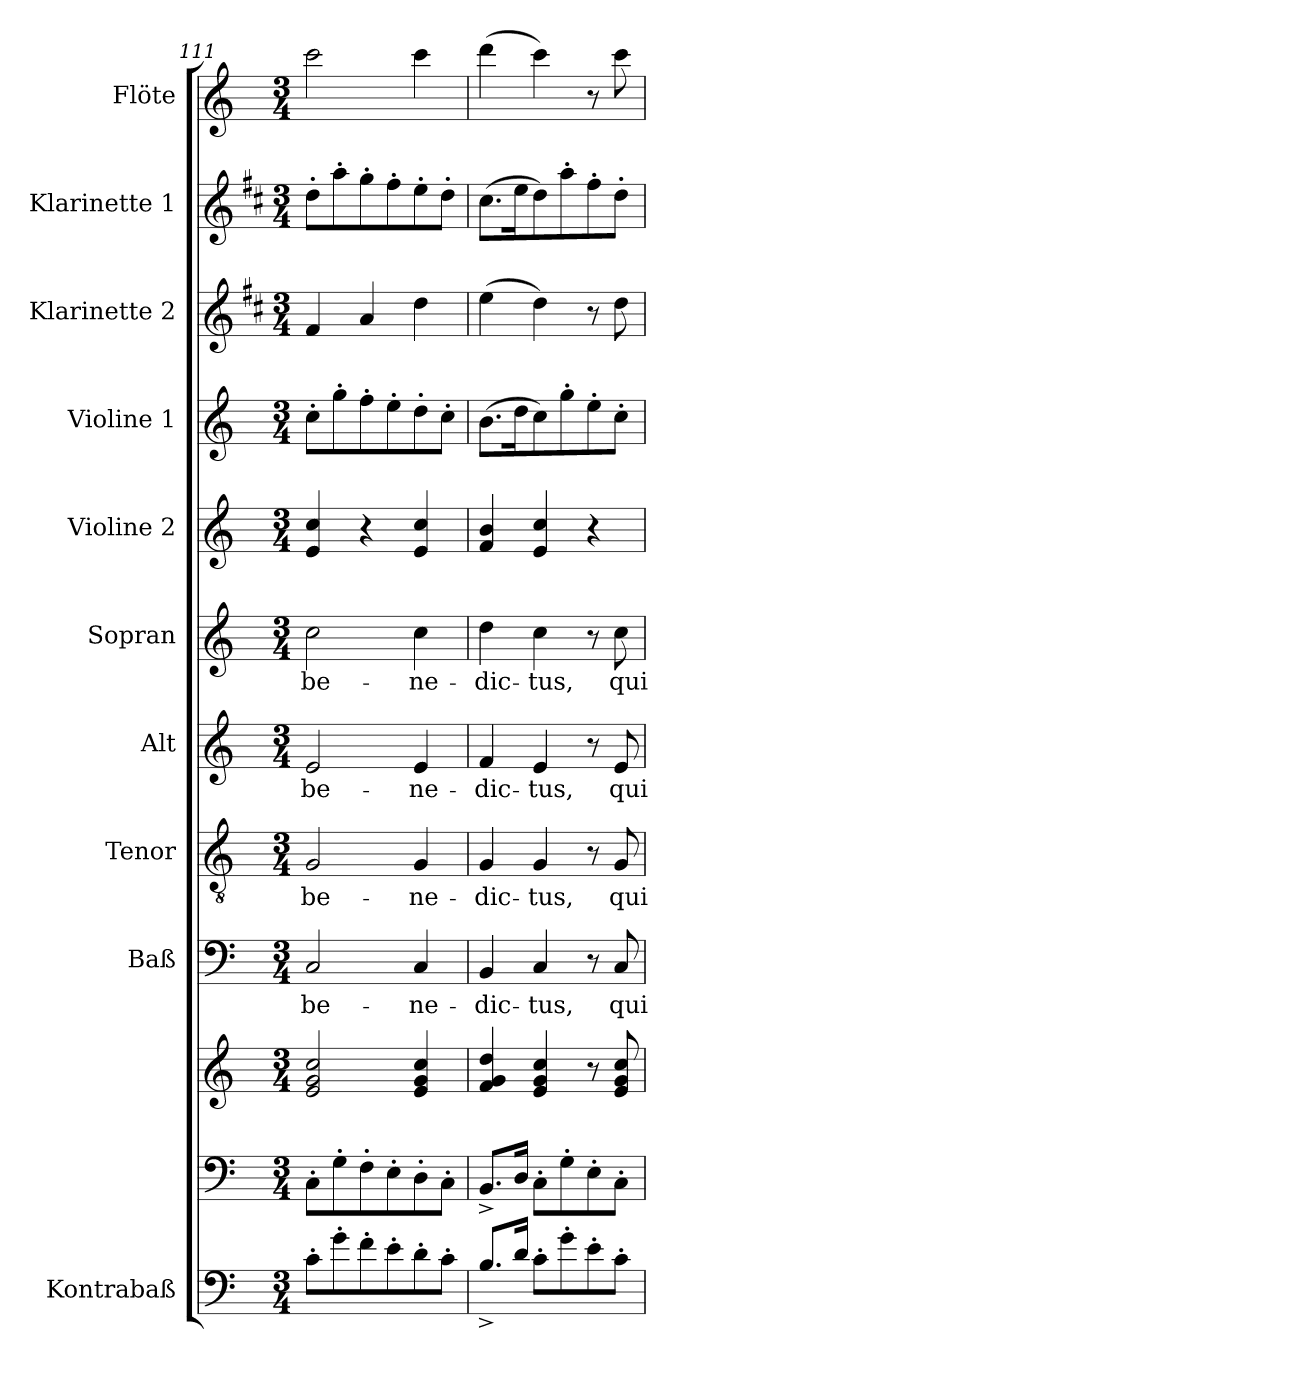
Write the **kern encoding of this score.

**kern	**kern	**kern	**kern	**text	**kern	**text	**kern	**text	**kern	**text	**kern	**kern	**kern	**kern	**kern
*part11	*part10	*part10	*part9	*part9	*part8	*part8	*part7	*part7	*part6	*part6	*part5	*part4	*part3	*part2	*part1
*staff12	*staff11	*staff10	*staff9	*staff9	*staff8	*staff8	*staff7	*staff7	*staff6	*staff6	*staff5	*staff4	*staff3	*staff2	*staff1
*I"Kontrabaß	*	*	*I"Baß	*	*I"Tenor	*	*I"Alt	*	*I"Sopran	*	*I"Violine 2	*I"Violine 1	*I"Klarinette 2	*I"Klarinette 1	*I"Flöte
*	*	*	*	*	*	*	*	*	*	*	*I'Vln	*I'Vln	*	*	*I'Fl
*clefF4	*clefF4	*clefG2	*clefF4	*	*clefGv2	*	*clefG2	*	*clefG2	*	*clefG2	*clefG2	*clefG2	*clefG2	*clefG2
*ITrd7c12	*	*	*	*	*	*	*	*	*	*	*	*	*ITrd1c2	*ITrd1c2	*
*k[]	*k[]	*k[]	*k[]	*	*k[]	*	*k[]	*	*k[]	*	*k[]	*k[]	*k[]	*k[]	*k[]
*C:	*C:	*C:	*C:	*	*C:	*	*C:	*	*C:	*	*C:	*C:	*C:	*C:	*C:
*M3/4	*M3/4	*M3/4	*M3/4	*	*M3/4	*	*M3/4	*	*M3/4	*	*M3/4	*M3/4	*M3/4	*M3/4	*M3/4
=111	=111	=111	=111	=111	=111	=111	=111	=111	=111	=111	=111	=111	=111	=111	=111
!	!	!	!	!LO:LY:b	!	!LO:LY:b	!	!LO:LY:b	!	!LO:LY:b	!	!	!	!	!
8C'>\L	8C'>\L	2e/ 2g/ 2cc/	2C/	be-	2G/	be-	2e/	be-	2cc\	be-	4e/ 4cc/	8cc'>\L	4e/	8cc'>\L	2ccc\
8G'>\	8G'>\	.	.	.	.	.	.	.	.	.	.	8gg'>\	.	8gg'>\	.
8F'>\	8F'>\	.	.	.	.	.	.	.	.	.	4r	8ff'>\	4g/	8ff'>\	.
8E'>\	8E'>\	.	.	.	.	.	.	.	.	.	.	8ee'>\	.	8ee'>\	.
!	!	!	!	!LO:LY:b	!	!LO:LY:b	!	!LO:LY:b	!	!LO:LY:b	!	!	!	!	!
8D'>\	8D'>\	4e/ 4g/ 4cc/	4C/	-ne-	4G/	-ne-	4e/	-ne-	4cc\	-ne-	4e/ 4cc/	8dd'>\	4cc\	8dd'>\	4ccc\
8C'>\J	8C'>\J	.	.	.	.	.	.	.	.	.	.	8cc'>\J	.	8cc'>\J	.
=112	=112	=112	=112	=112	=112	=112	=112	=112	=112	=112	=112	=112	=112	=112	=112
!	!	!	!	!LO:LY:b	!	!LO:LY:b	!	!LO:LY:b	!	!LO:LY:b	!	!	!	!	!
8.BB^</L	8.BB^</L	4f/ 4g/ 4dd/	4BB/	-dic-	4G/	-dic-	4f/	-dic-	4dd\	-dic-	4f/ 4b/	(>8.b\L	(>4dd\	(>8.b\L	(>4ddd\
16D/Jk	16D/Jk	.	.	.	.	.	.	.	.	.	.	16dd\k	.	16dd\k	.
!	!	!	!	!LO:LY:b	!	!LO:LY:b	!	!LO:LY:b	!	!LO:LY:b	!	!	!	!	!
8C'>\L	8C'>\L	4e/ 4g/ 4cc/	4C/	-tus,	4G/	-tus,	4e/	-tus,	4cc\	-tus,	4e/ 4cc/	8cc\)	4cc\)	8cc\)	4ccc\)
8G'>\	8G'>\	.	.	.	.	.	.	.	.	.	.	8gg'>\	.	8gg'>\	.
8E'>\	8E'>\	8r	8r	.	8r	.	8r	.	8r	.	4r	8ee'>\	8r	8ee'>\	8r
!	!	!	!	!LO:LY:b	!	!LO:LY:b	!	!LO:LY:b	!	!LO:LY:b	!	!	!	!	!
8C'>\J	8C'>\J	8e/ 8g/ 8cc/	8C/	qui	8G/	qui	8e/	qui	8cc\	qui	.	8cc'>\J	8cc\	8cc'>\J	8ccc\
=	=	=	=	=	=	=	=	=	=	=	=	=	=	=	=
*-	*-	*-	*-	*-	*-	*-	*-	*-	*-	*-	*-	*-	*-	*-	*-
